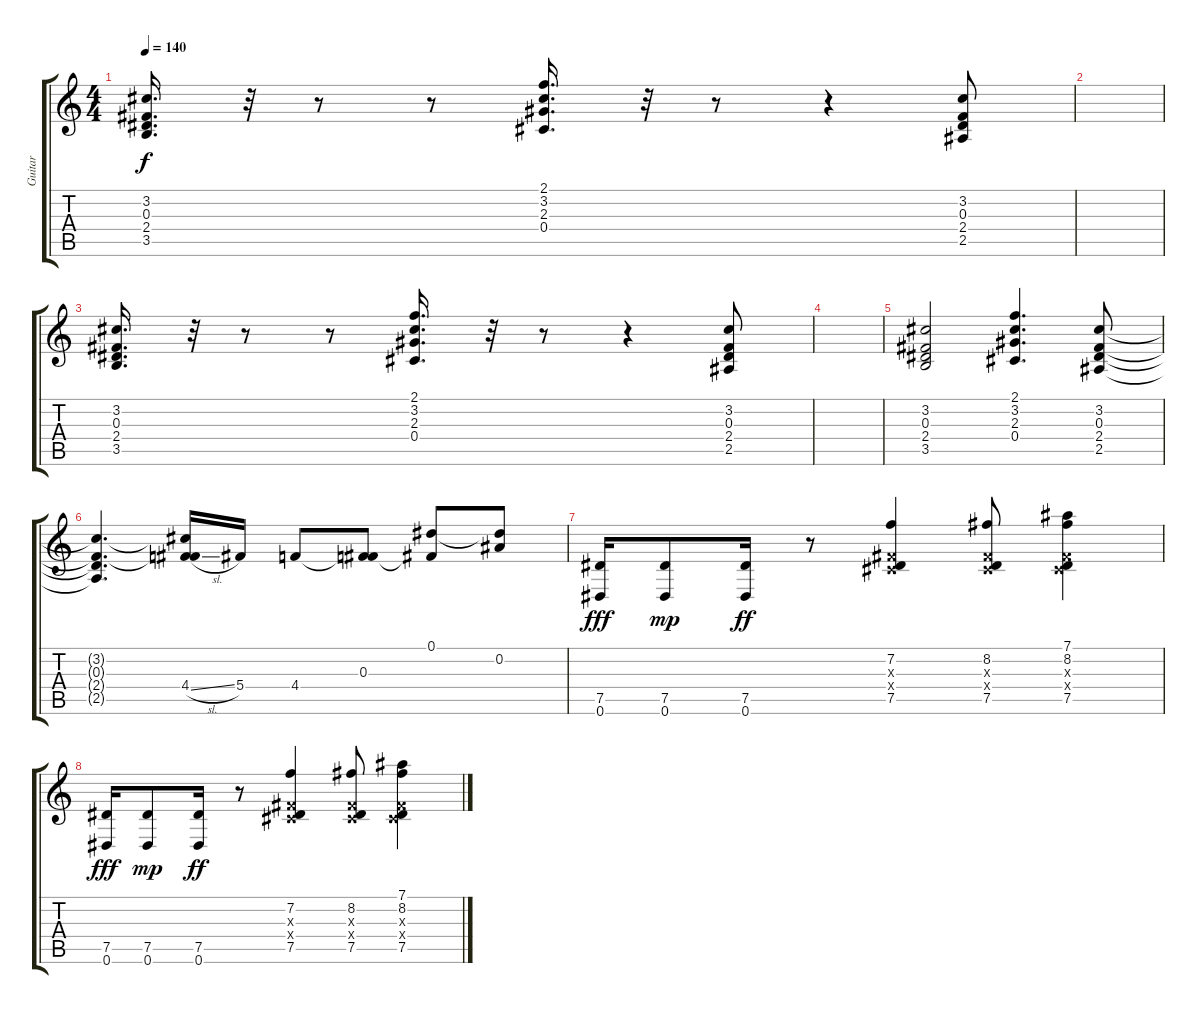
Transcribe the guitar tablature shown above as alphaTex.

\track ("Guitar" "Guitar") {instrument acousticguitarsteel}
\staff {score tabs}
\tuning (Eb4 Bb3 Gb3 Db3 Ab2 Eb2) {hide}
\ts (4 4)
\tempo 140
\clef g2
\ks c
(3.2 0.3 2.4 3.5).16{d dy f} r.32 r.8 r.8 (2.1 3.2 2.3 0.4).16{d} r.32 r.8 r.4 (3.2 0.3 2.4 2.5).8 |
|
(3.2 0.3 2.4 3.5).16{d} r.32 r.8 r.8 (2.1 3.2 2.3 0.4).16{d} r.32 r.8 r.4 (3.2 0.3 2.4 2.5).8 |
|
(3.2 0.3 2.4 3.5).2 (2.1 3.2 2.3 0.4).4{d} (3.2 0.3 2.4 2.5).8 |
(3.2{t} 0.3{t} 2.4{t} 2.5{t}).4{d} (3.2{t} 0.3{t} 4.4{sl}).16 5.4.16 4.4.8 (0.3 4.4{t}).8 (0.1 0.3{t}).8 (0.1{t} 0.2).8 |
(7.5 0.6).16{dy fff} (7.5 0.6).8{dy mp} (7.5 0.6).16{dy ff} r.8 (7.2 0.3{x} 0.4{x} 7.5).4 (8.2 0.3{x} 0.4{x} 7.5).8 (7.1 8.2 0.3{x} 0.4{x} 7.5).4 |
(7.5 0.6).16{dy fff} (7.5 0.6).8{dy mp} (7.5 0.6).16{dy ff} r.8 (7.2 0.3{x} 0.4{x} 7.5).4 (8.2 0.3{x} 0.4{x} 7.5).8 (7.1 8.2 0.3{x} 0.4{x} 7.5).4
